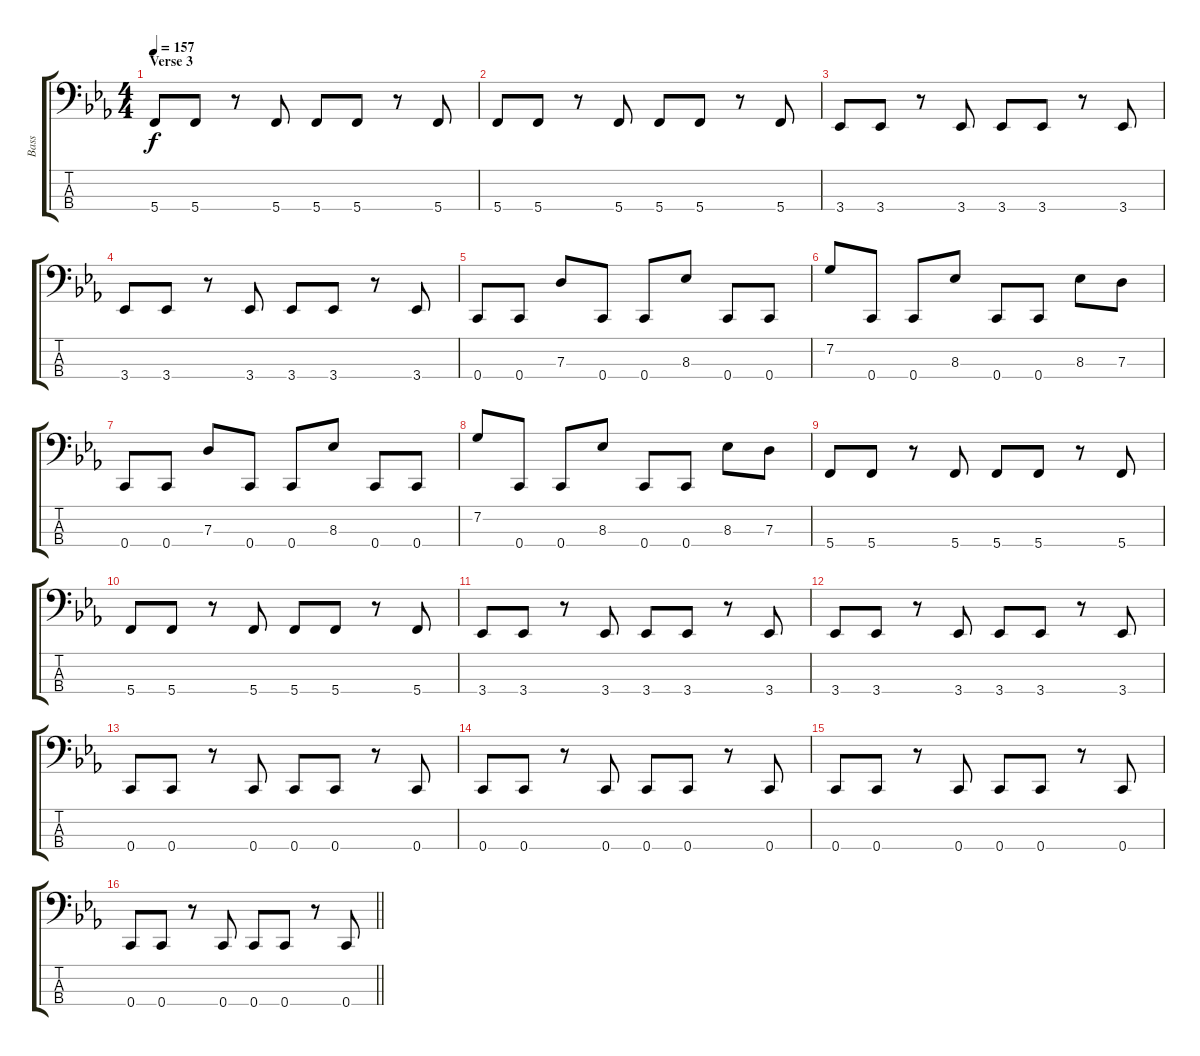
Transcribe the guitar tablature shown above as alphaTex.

\track ("Bass" "Bass") {instrument electricbassfinger}
\staff {score tabs}
\tuning (G2 C2 G1 C1) {hide}
\ts (4 4)
\section ("" "Verse 3")
\tempo 157
\clef f4
\ks cminor
5.4.8{dy f} 5.4.8 r.8 5.4.8 5.4.8 5.4.8 r.8 5.4.8 |
5.4.8 5.4.8 r.8 5.4.8 5.4.8 5.4.8 r.8 5.4.8 |
3.4.8 3.4.8 r.8 3.4.8 3.4.8 3.4.8 r.8 3.4.8 |
3.4.8 3.4.8 r.8 3.4.8 3.4.8 3.4.8 r.8 3.4.8 |
0.4.8 0.4.8 7.3.8 0.4.8 0.4.8 8.3.8 0.4.8 0.4.8 |
7.2.8 0.4.8 0.4.8 8.3.8 0.4.8 0.4.8 8.3.8 7.3.8 |
0.4.8 0.4.8 7.3.8 0.4.8 0.4.8 8.3.8 0.4.8 0.4.8 |
7.2.8 0.4.8 0.4.8 8.3.8 0.4.8 0.4.8 8.3.8 7.3.8 |
5.4.8 5.4.8 r.8 5.4.8 5.4.8 5.4.8 r.8 5.4.8 |
5.4.8 5.4.8 r.8 5.4.8 5.4.8 5.4.8 r.8 5.4.8 |
3.4.8 3.4.8 r.8 3.4.8 3.4.8 3.4.8 r.8 3.4.8 |
3.4.8 3.4.8 r.8 3.4.8 3.4.8 3.4.8 r.8 3.4.8 |
0.4.8 0.4.8 r.8 0.4.8 0.4.8 0.4.8 r.8 0.4.8 |
0.4.8 0.4.8 r.8 0.4.8 0.4.8 0.4.8 r.8 0.4.8 |
0.4.8 0.4.8 r.8 0.4.8 0.4.8 0.4.8 r.8 0.4.8 |
\barLineRight lightlight
0.4.8 0.4.8 r.8 0.4.8 0.4.8 0.4.8 r.8 0.4.8
